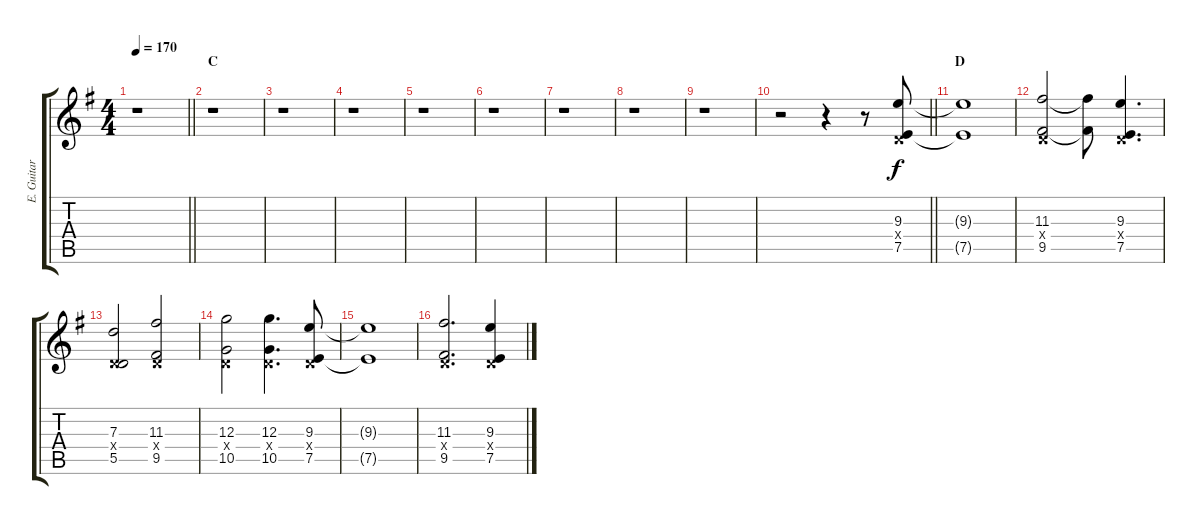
\track ("E. Guitar II" "E. Guitar ") {instrument overdrivenguitar}
\staff {score tabs}
\tuning (E4 B3 G3 D3 A2 E2) {hide}
\ts (4 4)
\tempo 170
\clef g2
\barLineRight lightlight
\ks g
r.1{dy f} |
\section ("" "C")
r.1 |
r.1 |
r.1 |
r.1 |
r.1 |
r.1 |
r.1 |
r.1 |
\barLineRight lightlight
r.2 r.4 r.8 (9.3 0.4{x} 7.5).8 |
\section ("" "D")
(9.3{t} 7.5{t}).1 |
(11.3 0.4{x} 9.5).2 (11.3{t} 9.5{t}).8 (9.3 0.4{x} 7.5).4{d} |
(7.3 0.4{x} 5.5).2 (11.3 0.4{x} 9.5).2 |
(12.3 0.4{x} 10.5).2 (12.3 0.4{x} 10.5).4{d} (9.3 0.4{x} 7.5).8 |
(9.3{t} 7.5{t}).1 |
(11.3 0.4{x} 9.5).2{d} (9.3 0.4{x} 7.5).4
